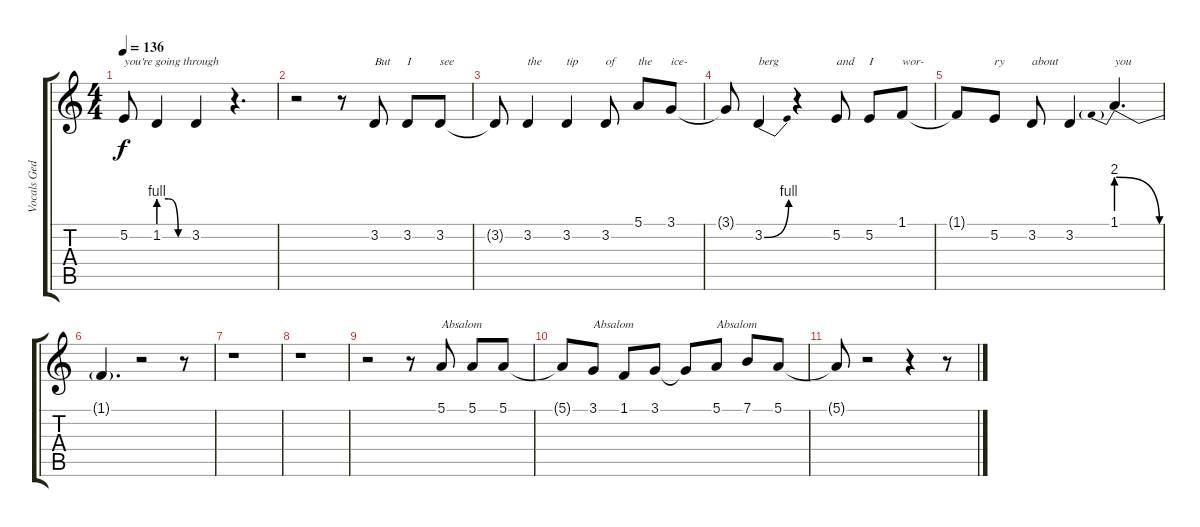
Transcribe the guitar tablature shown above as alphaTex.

\track ("Vocals Geddy Lee" "Vocals Ged") {instrument drawbarorgan}
\staff {score tabs}
\tuning (E4 B3 G3 D3 A2 E2) {hide}
\ts (4 4)
\tempo 136
\clef g2
\ks c
5.2.8{txt "you're going through" dy f} 1.2{be (custom 0 4 20 4 40 0 60 0)}.4 3.2.4 r.4{d} |
r.2 r.8 3.2.8{txt "But"} 3.2.8{txt "I"} 3.2.8{txt "see"} |
3.2{t}.8 3.2.4{txt "the"} 3.2.4{txt "tip"} 3.2.8{txt "of"} 5.1.8{txt "the"} 3.1.8{txt "ice-"} |
3.1{t}.8 3.2{be (bend 0 0 60 4)}.4{txt "berg"} r.4 5.2.8{txt "and"} 5.2.8{txt "I"} 1.1.8{txt "wor-"} |
1.1{t}.8 5.2.8{txt "ry"} 3.2.8{txt "about"} 3.2.4 1.1{be (prebendrelease 0 8 60 0)}.4{d txt "you"} |
1.1{t}.4{d} r.2 r.8 |
r.1 |
r.1 |
r.2 r.8 5.1.8{txt "Absalom"} 5.1.8 5.1.8 |
5.1{t}.8 3.1.8{txt "Absalom"} 1.1.8 3.1.8 3.1{t}.8 5.1.8{txt "Absalom"} 7.1.8 5.1.8 |
5.1{t}.8 r.2 r.4 r.8
